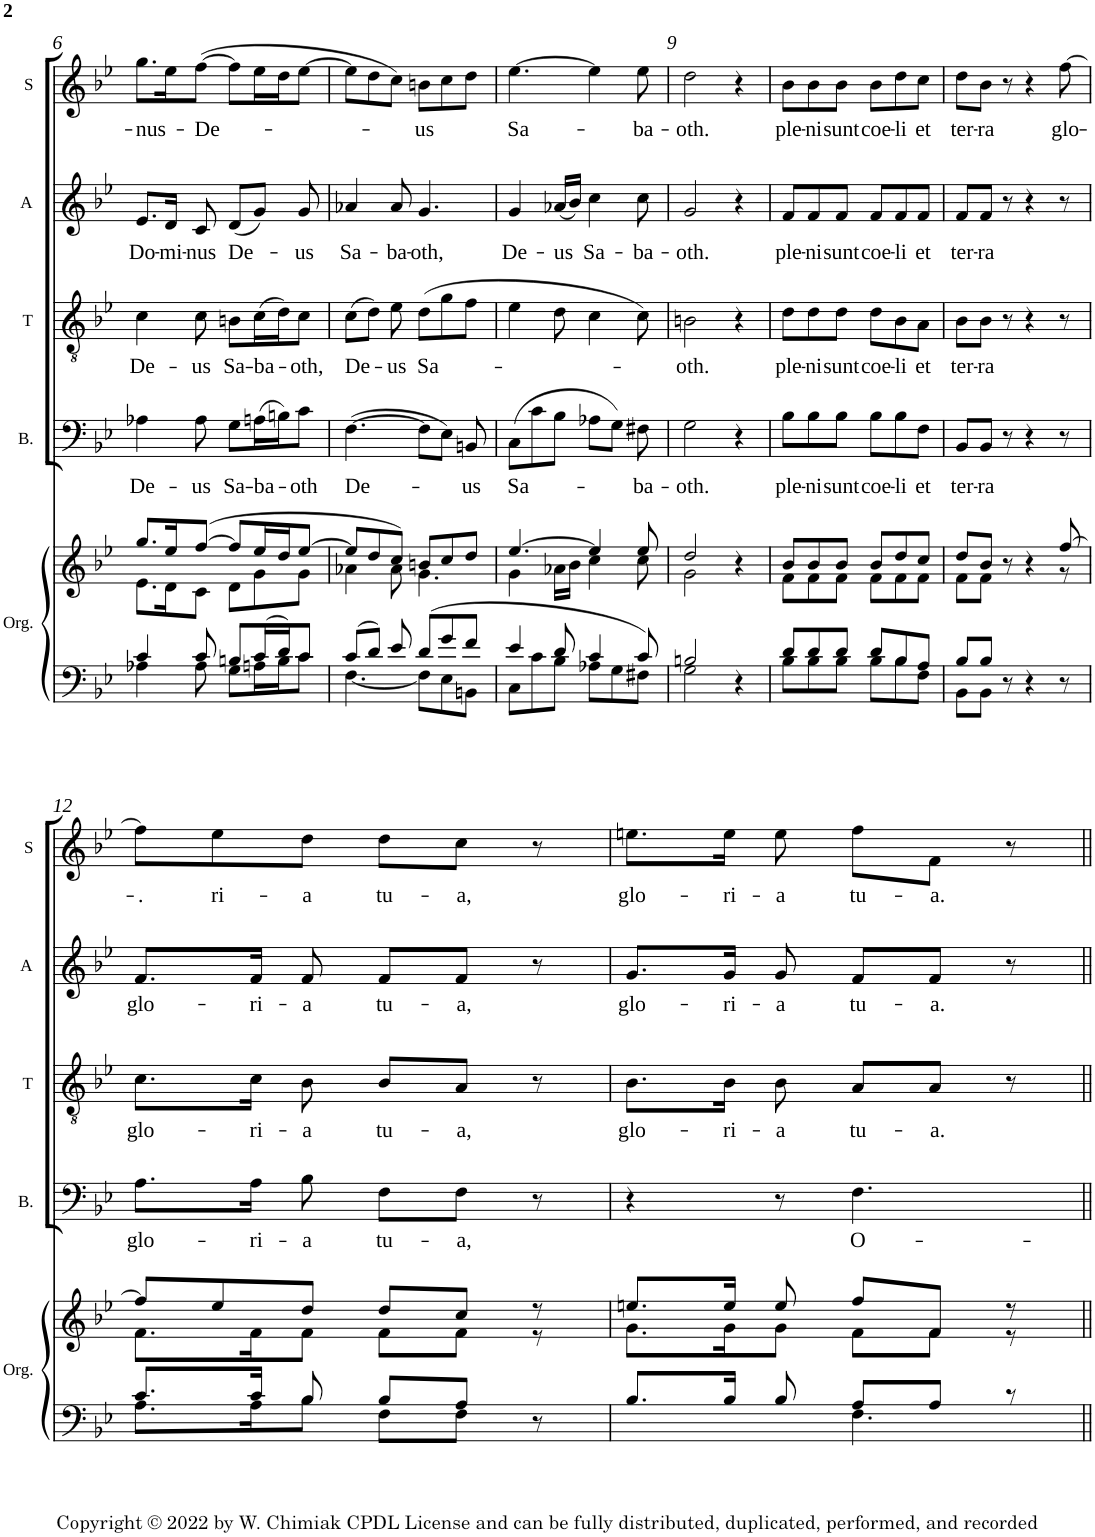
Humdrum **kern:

**kern	**kern	**kern	**text	**kern	**text	**kern	**text	**kern	**text
*part5	*part5	*part4	*part4	*part3	*part3	*part2	*part2	*part1	*part1
*staff6	*staff5	*staff4	*staff4	*staff3	*staff3	*staff2	*staff2	*staff1	*staff1
*I"Organ	*	*I"Basso	*	*I"Tenore	*	*I"Alto	*	*I"Soprano	*
*I'Org.	*	*I'B.	*	*I'T	*	*I'A	*	*I'S	*
!!LO:PB:g=z
*clefF4	*clefG2	*clefF4	*	*clefGv2	*	*clefG2	*	*clefG2	*
*k[b-e-]	*k[b-e-]	*k[b-e-]	*	*k[b-e-]	*	*k[b-e-]	*	*k[b-e-]	*
*B-:	*B-:	*B-:	*	*B-:	*	*B-:	*	*B-:	*
*M6/8	*M6/8	*M6/8	*	*M6/8	*	*M6/8	*	*M6/8	*
=6	=6	=6	=6	=6	=6	=6	=6	=6	=6
*^	*^	*	*	*	*	*	*	*	*
!	!	!	!	!	!LO:LY:b	!	!LO:LY:b	!	!LO:LY:b	!	!LO:LY:b
4c/	4A-X\	8.gg/L	8.e-\L	4A-X\	De-	4c\	De-	8.e-/L	Do-	8.gg\L	-nus-
!	!	!	!	!	!	!	!	!	!LO:LY:b	!	!
.	.	16ee-/K	16d\K	.	.	.	.	16d/Jk	-mi-	16ee-\K	.
!	!	!	!	!	!LO:LY:b	!	!LO:LY:b	!	!LO:LY:b	!	!LO:LY:b
8c/	8A-\	([8ff/J	8c\J	8A-\	-us	8c\	-us	8c/	-nus	([8ff\J	De-
!	!	!	!	!	!LO:LY:b	!	!LO:LY:b	!	!LO:LY:b	!	!
8Bn/L	8G\L	8ff/L]	8d\L	8G\L	Sa-	8Bn\L	Sa-	(<8d/L	De-	8ff\L]	.
!	!	!	!	!	!LO:LY:b	!	!LO:LY:b	!	!	!	!
16c/L	16An\L	16ee-/L	8g\	(>16An\L	-ba-	(>16c\L	-ba-	8g/J)	.	16ee-\L	.
16d/J	16B\J	16dd/J	.	16Bn\J)	.	16d\J)	.	.	.	16dd\J	.
!	!	!	!	!	!LO:LY:b	!	!LO:LY:b	!	!LO:LY:b	!	!
8c/J	8c\J	[8ee-/J	8g\J	8c\J	-oth	8c\J	-oth,	8g/	-us	[8ee-\J	.
=7	=7	=7	=7	=7	=7	=7	=7	=7	=7	=7	=7
!	!	!	!	!	!LO:LY:b	!	!LO:LY:b	!	!LO:LY:b	!	!
8c/L	[4.F\	8ee-/L]	4a-X\	(>[4.F\	De-	(>8c\L	De-	4a-X/	Sa-	8ee-\L]	.
8d/J	.	8dd/	.	.	.	8d\J)	.	.	.	8dd\	.
!	!	!	!	!	!	!	!LO:LY:b	!	!LO:LY:b	!	!
8e-/	.	8cc/J)	8a-\	.	.	8e-\	-us	8a-/	-ba-	8cc\J)	.
!	!	!	!	!	!	!	!LO:LY:b	!	!LO:LY:b	!	!LO:LY:b
8d/L	8F\L]	8bn/L	4.g\	8F\L]	.	(>8d\L	Sa-	4.g/	-oth,	8bn\L	-us
8g/	8E-\	8cc/	.	8E-\J)	.	8g\	.	.	.	8cc\	.
!	!	!	!	!	!LO:LY:b	!	!	!	!	!	!
8f/J	8BBn\J	8dd/J	.	8BBn/	-us	8f\J	.	.	.	8dd\J	.
=8	=8	=8	=8	=8	=8	=8	=8	=8	=8	=8	=8
!	!	!	!	!	!LO:LY:b	!	!	!	!LO:LY:b	!	!LO:LY:b
4e-/	8C\L	[4.ee-/	4g\	(>8C\L	Sa-	4e-\	.	4g/	De-	[4.ee-\	Sa-
.	8c\	.	.	8c\	.	.	.	.	.	.	.
!	!	!	!	!	!	!	!	!	!LO:LY:b	!	!
8d/	8B-\J	.	16a-X\LL	8B-\J	.	8d\	.	(<16a-X/LL	-us	.	.
.	.	.	16b-\JJ	.	.	.	.	16b-/JJ)	.	.	.
!	!	!	!	!	!	!	!	!	!LO:LY:b	!	!
4c/	8A-X\L	4ee-/]	4cc\	8A-X\L	.	4c\	.	4cc\	Sa-	4ee-\]	.
.	8G\	.	.	8G\J)	.	.	.	.	.	.	.
!	!	!	!	!	!LO:LY:b	!	!	!	!LO:LY:b	!	!LO:LY:b
8c/	8F#X\J	8ee-/	8cc\	8F#X\	-ba-	8c\)	.	8cc\	-ba-	8ee-\	-ba-
=9	=9	=9	=9	=9	=9	=9	=9	=9	=9	=9	=9
!	!	!	!	!	!LO:LY:b	!	!LO:LY:b	!	!LO:LY:b	!	!LO:LY:b
2Bn/	2G\	2dd/	2g\	2G\	-oth.	2Bn\	-oth.	2g/	-oth.	2dd\	-oth.
4r	4ryy	4r	4ryy	4r	.	4r	.	4r	.	4r	.
=10	=10	=10	=10	=10	=10	=10	=10	=10	=10	=10	=10
!	!	!	!	!	!LO:LY:b	!	!LO:LY:b	!	!LO:LY:b	!	!LO:LY:b
8d/L	8B-\L	8b-/L	8f\L	8B-\L	ple-	8d\L	ple-	8f/L	ple-	8b-\L	ple-
!	!	!	!	!	!LO:LY:b	!	!LO:LY:b	!	!LO:LY:b	!	!LO:LY:b
8d/	8B-\	8b-/	8f\	8B-\	-ni	8d\	-ni	8f/	-ni	8b-\	-ni
!	!	!	!	!	!LO:LY:b	!	!LO:LY:b	!	!LO:LY:b	!	!LO:LY:b
8d/J	8B-\J	8b-/J	8f\J	8B-\J	sunt	8d\J	sunt	8f/J	sunt	8b-\J	sunt
!	!	!	!	!	!LO:LY:b	!	!LO:LY:b	!	!LO:LY:b	!	!LO:LY:b
8d/L	8B-\L	8b-/L	8f\L	8B-\L	coe-	8d\L	coe-	8f/L	coe-	8b-\L	coe-
!	!	!	!	!	!LO:LY:b	!	!LO:LY:b	!	!LO:LY:b	!	!LO:LY:b
8B-/	8B-\	8dd/	8f\	8B-\	-li	8B-\	-li	8f/	-li	8dd\	-li
!	!	!	!	!	!LO:LY:b	!	!LO:LY:b	!	!LO:LY:b	!	!LO:LY:b
8A/J	8F\J	8cc/J	8f\J	8F\J	et	8A\J	et	8f/J	et	8cc\J	et
=11	=11	=11	=11	=11	=11	=11	=11	=11	=11	=11	=11
!	!	!	!	!	!LO:LY:b	!	!LO:LY:b	!	!LO:LY:b	!	!LO:LY:b
8B-/L	8BB-\L	8dd/L	8f\L	8BB-/L	ter-	8B-\L	ter-	8f/L	ter-	8dd\L	ter-
!	!	!	!	!	!LO:LY:b	!	!LO:LY:b	!	!LO:LY:b	!	!LO:LY:b
8B-/J	8BB-\J	8b-/J	8f\J	8BB-/J	-ra	8B-\J	-ra	8f/J	-ra	8b-\J	-ra
8r	2ryy	8r	4.ryy	8r	.	8r	.	8r	.	8r	.
4r	.	4r	.	4r	.	4r	.	4r	.	4r	.
!	!	!	!	!	!	!	!	!	!	!	!LO:LY:b
8r	.	[8ff/	8r	8r	.	8r	.	8r	.	[8ff\	glo-
!!LO:LB:g=z
=12	=12	=12	=12	=12	=12	=12	=12	=12	=12	=12	=12
!	!	!	!	!	!LO:LY:b	!	!LO:LY:b	!	!LO:LY:b	!	!LO:LY:b
8.c/L	8.A\L	8ff/L]	8.f\L	8.A\L	glo-	8.c\L	glo-	8.f/L	glo-	8ff\L]	-.
!	!	!	!	!	!	!	!	!	!	!	!LO:LY:b
.	.	8ee-/	.	.	.	.	.	.	.	8ee-\	ri-
!	!	!	!	!	!LO:LY:b	!	!LO:LY:b	!	!LO:LY:b	!	!
16c/Jk	16A\K	.	16f\K	16A\Jk	-ri-	16c\Jk	-ri-	16f/Jk	-ri-	.	.
!	!	!	!	!	!LO:LY:b	!	!LO:LY:b	!	!LO:LY:b	!	!LO:LY:b
8B-/	8B-\J	8dd/J	8f\J	8B-\	-a	8B-\	-a	8f/	-a	8dd\J	-a
!	!	!	!	!	!LO:LY:b	!	!LO:LY:b	!	!LO:LY:b	!	!LO:LY:b
8B-/L	8F\L	8dd/L	8f\L	8F\L	tu-	8B-/L	tu-	8f/L	tu-	8dd\L	tu-
!	!	!	!	!	!LO:LY:b	!	!LO:LY:b	!	!LO:LY:b	!	!LO:LY:b
8A/J	8F\J	8cc/J	8f\J	8F\J	-a,	8A/J	-a,	8f/J	-a,	8cc\J	-a,
8r	8ryy	8r	8r	8r	.	8r	.	8r	.	8r	.
=13	=13	=13	=13	=13	=13	=13	=13	=13	=13	=13	=13
!	!	!	!	!	!	!	!LO:LY:b	!	!LO:LY:b	!	!LO:LY:b
8.B-/L	4.ryy	8.een/L	8.g\L	4r	.	8.B-\L	glo-	8.g/L	glo-	8.een\L	glo-
!	!	!	!	!	!	!	!LO:LY:b	!	!LO:LY:b	!	!LO:LY:b
16B-/Jk	.	16ee/Jk	16g\K	.	.	16B-\Jk	-ri-	16g/Jk	-ri-	16ee\Jk	-ri-
!	!	!	!	!	!	!	!LO:LY:b	!	!LO:LY:b	!	!LO:LY:b
8B-/	.	8ee/	8g\J	8r	.	8B-\	-a	8g/	-a	8ee\	-a
!	!	!	!	!	!LO:LY:b	!	!LO:LY:b	!	!LO:LY:b	!	!LO:LY:b
8A/L	4.F\	8ff/L	8f\L	4.F\	O-	8A/L	tu-	8f/L	tu-	8ff\L	tu-
!	!	!	!	!	!	!	!LO:LY:b	!	!LO:LY:b	!	!LO:LY:b
8A/J	.	8f/J	8f\J	.	.	8A/J	-a.	8f/J	-a.	8f\J	-a.
8r	.	8r	8r	.	.	8r	.	8r	.	8r	.
*v	*v	*	*	*	*	*	*	*	*	*	*
*	*v	*v	*	*	*	*	*	*	*	*
=||	=||	=||	=||	=||	=||	=||	=||	=||	=||
*-	*-	*-	*-	*-	*-	*-	*-	*-	*-
